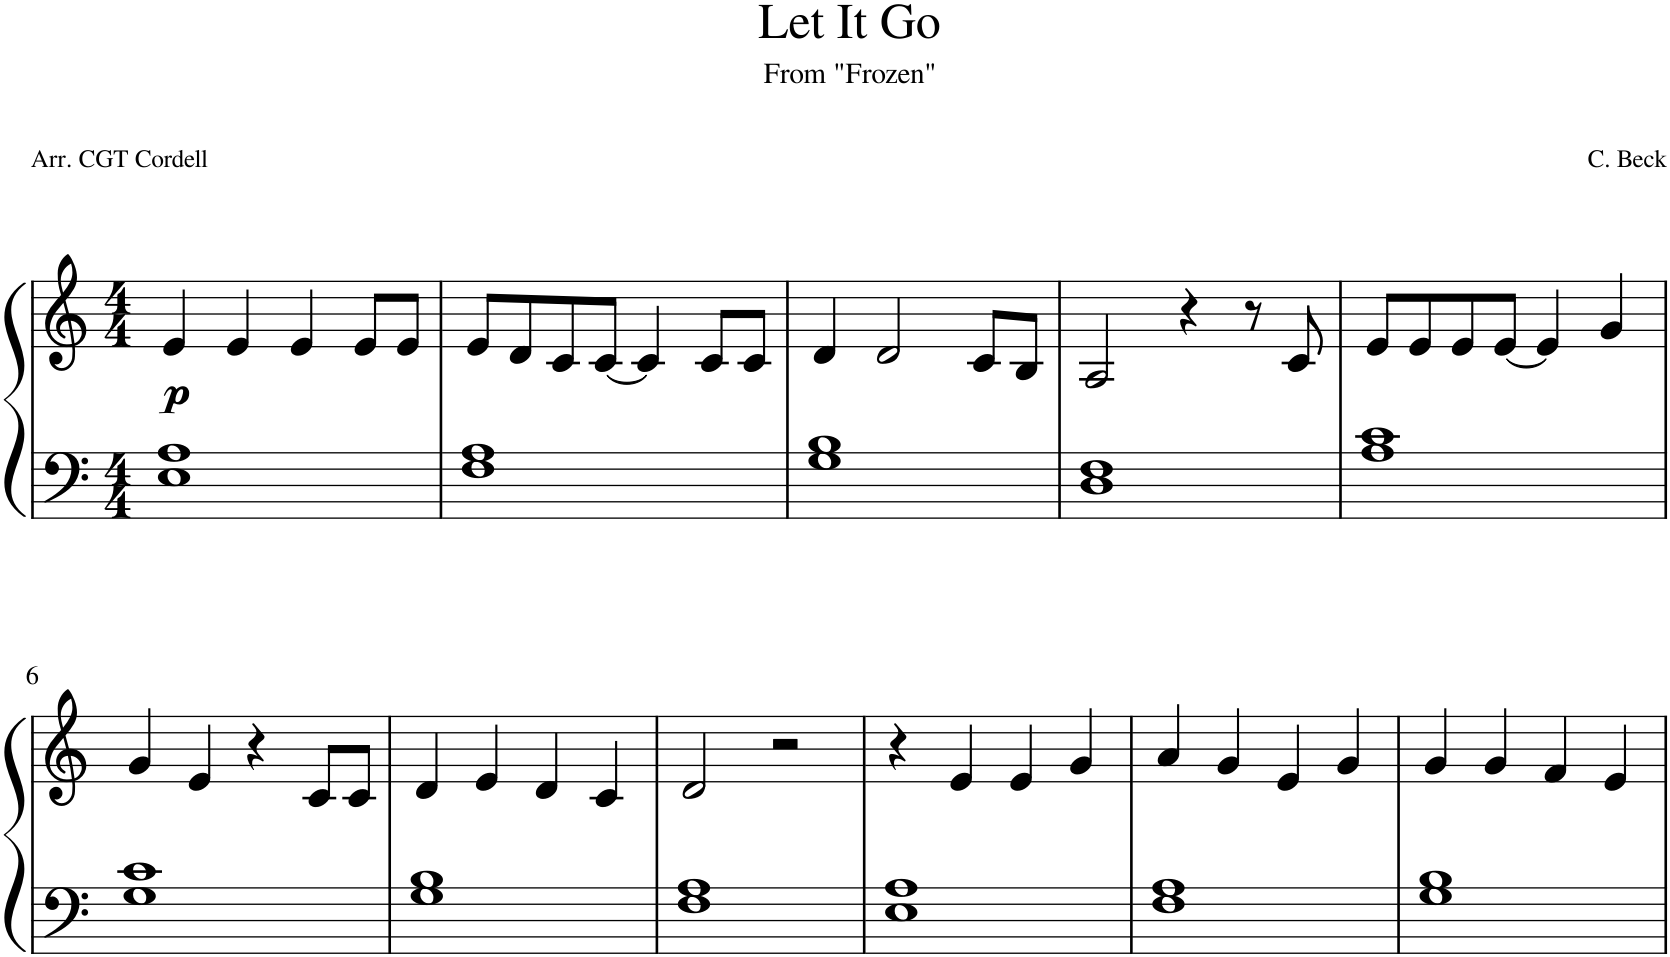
**kern	**kern	**dynam
*part1	*part1	*part1
*staff2	*staff1	*staff1/2
*I"Piano	*	*
*I'Pno.	*	*
*clefF4	*clefG2	*
*k[]	*k[]	*
*M4/4	*M4/4	*
=1	=1	=1
!	!	!LO:DY:b
1E 1A	4e/	p
.	4e/	.
.	4e/	.
.	8e/L	.
.	8e/J	.
=2	=2	=2
1F 1A	8e/L	.
.	8d/	.
.	8c/	.
.	[8c/J	.
.	4c/]	.
.	8c/L	.
.	8c/J	.
=3	=3	=3
1G 1B	4d/	.
.	2d/	.
.	8c/L	.
.	8B/J	.
=4	=4	=4
1D 1F	2A/	.
.	4r	.
.	8r	.
.	8c/	.
=5	=5	=5
1A 1c	8e/L	.
.	8e/	.
.	8e/	.
.	[8e/J	.
.	4e/]	.
.	4g/	.
!!LO:LB:g=z
=6	=6	=6
1G 1c	4g/	.
.	4e/	.
.	4r	.
.	8c/L	.
.	8c/J	.
=7	=7	=7
1G 1B	4d/	.
.	4e/	.
.	4d/	.
.	4c/	.
=8	=8	=8
1F 1A	2d/	.
.	2r	.
=9	=9	=9
1E 1A	4r	.
.	4e/	.
.	4e/	.
.	4g/	.
=10	=10	=10
1F 1A	4a/	.
.	4g/	.
.	4e/	.
.	4g/	.
=11	=11	=11
1G 1B	4g/	.
.	4g/	.
.	4f/	.
.	4e/	.
=	=	=
*-	*-	*-
